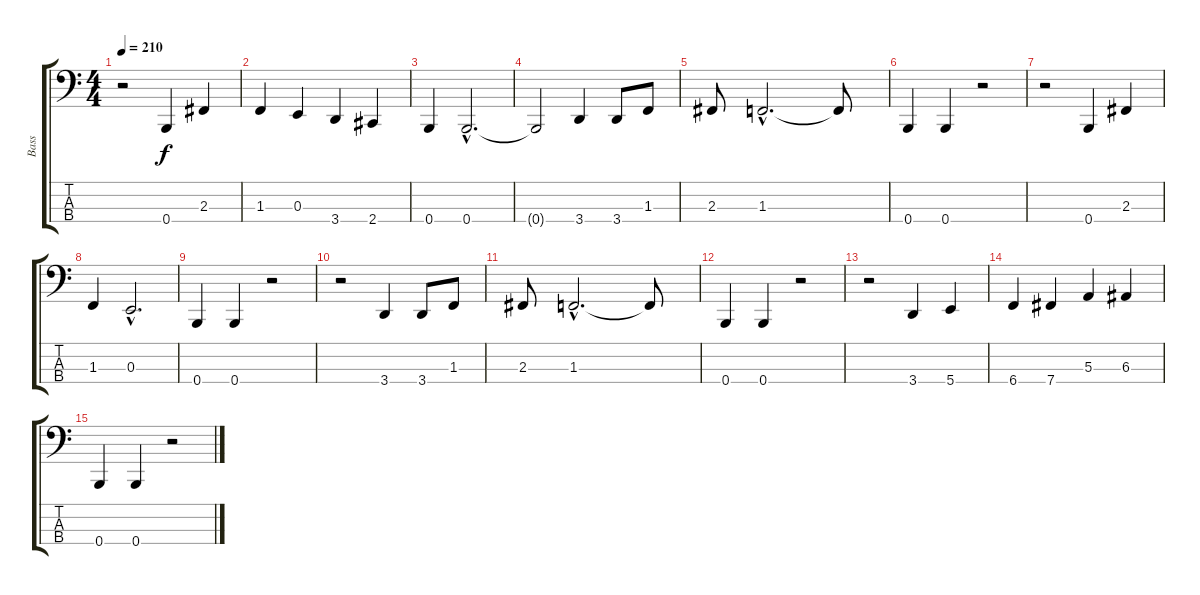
\track ("Bass" "Bass") {instrument electricbasspick}
\staff {score tabs}
\tuning (D2 A1 E1 B0) {hide}
\ts (4 4)
\tempo 210
\clef f4
\ks c
r.2{dy f} 0.4.4 2.3.4 |
1.3.4 0.3.4 3.4.4 2.4.4 |
0.4.4 0.4{hac}.2{d} |
0.4{t}.2 3.4.4 3.4.8 1.3.8 |
2.3.8 1.3{hac}.2{d} 1.3{t}.8 |
0.4.4 0.4.4 r.2 |
r.2 0.4.4 2.3.4 |
1.3.4 0.3{hac}.2{d} |
0.4.4 0.4.4 r.2 |
r.2 3.4.4 3.4.8 1.3.8 |
2.3.8 1.3{hac}.2{d} 1.3{t}.8 |
0.4.4 0.4.4 r.2 |
r.2 3.4.4 5.4.4 |
6.4.4 7.4.4 5.3.4 6.3.4 |
0.4.4 0.4.4 r.2
